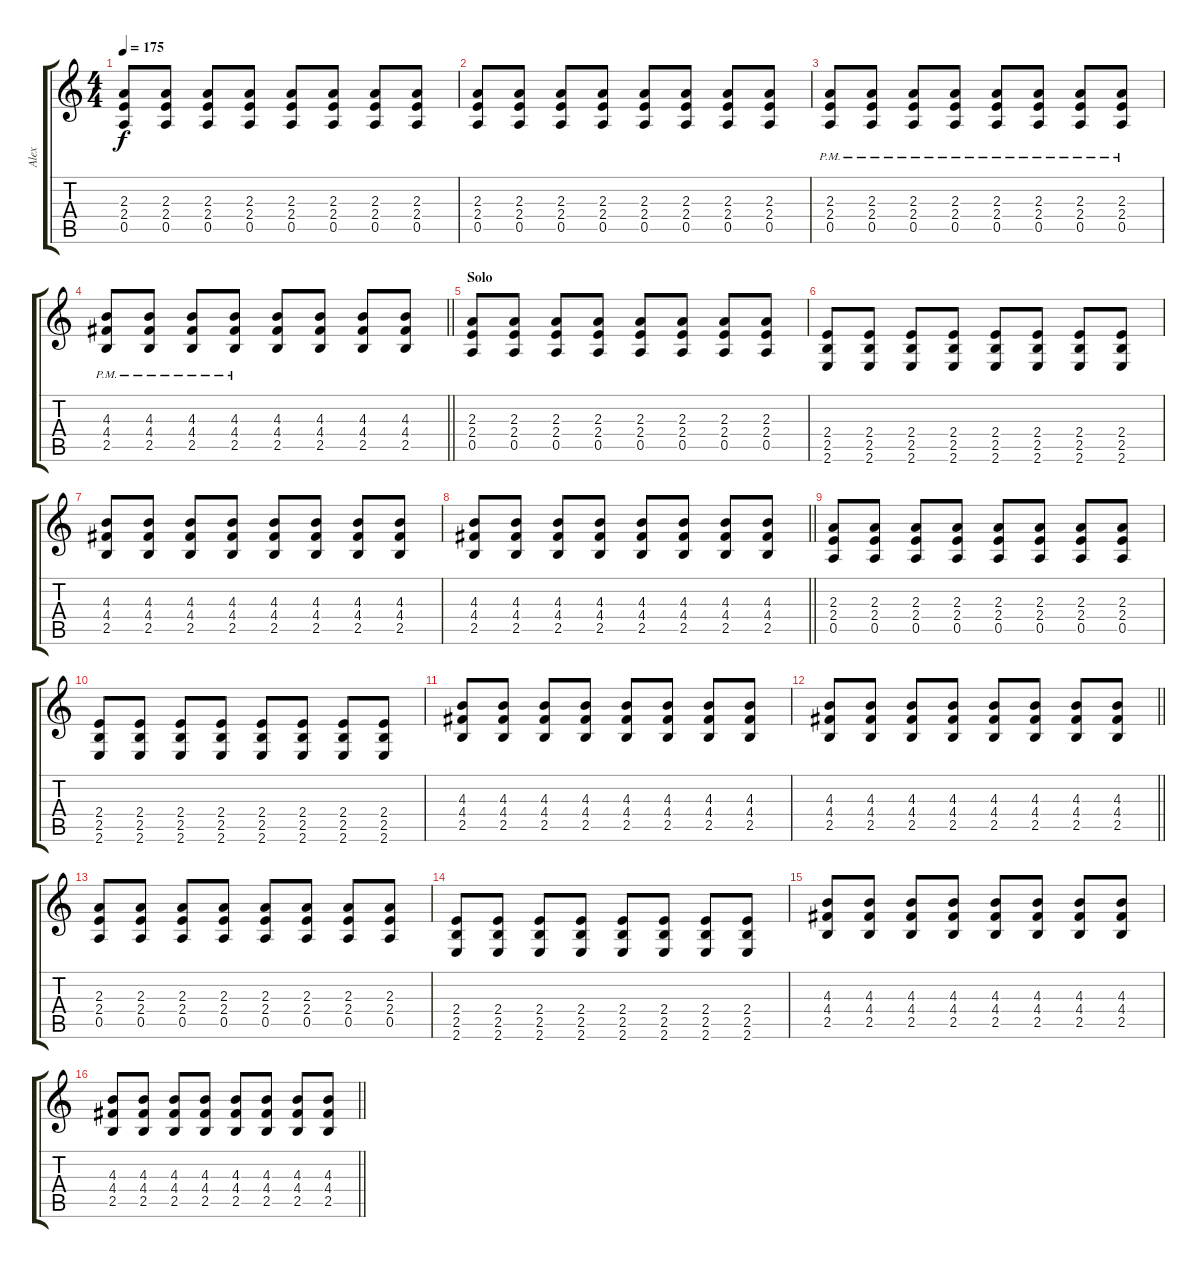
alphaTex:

\track ("Alex" "Alex") {instrument distortionguitar}
\staff {score tabs}
\tuning (E4 B3 G3 D3 A2 D2) {hide}
\ts (4 4)
\tempo 175
\clef g2
\ks c
(2.3 2.4 0.5).8{dy f} (2.3 2.4 0.5).8 (2.3 2.4 0.5).8 (2.3 2.4 0.5).8 (2.3 2.4 0.5).8 (2.3 2.4 0.5).8 (2.3 2.4 0.5).8 (2.3 2.4 0.5).8 |
(2.3 2.4 0.5).8 (2.3 2.4 0.5).8 (2.3 2.4 0.5).8 (2.3 2.4 0.5).8 (2.3 2.4 0.5).8 (2.3 2.4 0.5).8 (2.3 2.4 0.5).8 (2.3 2.4 0.5).8 |
(2.3{pm} 2.4{pm} 0.5{pm}).8 (2.3{pm} 2.4{pm} 0.5{pm}).8 (2.3{pm} 2.4{pm} 0.5{pm}).8 (2.3{pm} 2.4{pm} 0.5{pm}).8 (2.3{pm} 2.4{pm} 0.5{pm}).8 (2.3{pm} 2.4{pm} 0.5{pm}).8 (2.3{pm} 2.4{pm} 0.5{pm}).8 (2.3{pm} 2.4{pm} 0.5{pm}).8 |
\barLineRight lightlight
(4.3{pm} 4.4{pm} 2.5{pm}).8 (4.3{pm} 4.4{pm} 2.5{pm}).8 (4.3{pm} 4.4{pm} 2.5{pm}).8 (4.3{pm} 4.4{pm} 2.5{pm}).8 (4.3 4.4 2.5).8 (4.3 4.4 2.5).8 (4.3 4.4 2.5).8 (4.3 4.4 2.5).8 |
\section ("" "Solo")
(2.3 2.4 0.5).8 (2.3 2.4 0.5).8 (2.3 2.4 0.5).8 (2.3 2.4 0.5).8 (2.3 2.4 0.5).8 (2.3 2.4 0.5).8 (2.3 2.4 0.5).8 (2.3 2.4 0.5).8 |
(2.4 2.5 2.6).8 (2.4 2.5 2.6).8 (2.4 2.5 2.6).8 (2.4 2.5 2.6).8 (2.4 2.5 2.6).8 (2.4 2.5 2.6).8 (2.4 2.5 2.6).8 (2.4 2.5 2.6).8 |
(4.3 4.4 2.5).8 (4.3 4.4 2.5).8 (4.3 4.4 2.5).8 (4.3 4.4 2.5).8 (4.3 4.4 2.5).8 (4.3 4.4 2.5).8 (4.3 4.4 2.5).8 (4.3 4.4 2.5).8 |
\barLineRight lightlight
(4.3 4.4 2.5).8 (4.3 4.4 2.5).8 (4.3 4.4 2.5).8 (4.3 4.4 2.5).8 (4.3 4.4 2.5).8 (4.3 4.4 2.5).8 (4.3 4.4 2.5).8 (4.3 4.4 2.5).8 |
(2.3 2.4 0.5).8 (2.3 2.4 0.5).8 (2.3 2.4 0.5).8 (2.3 2.4 0.5).8 (2.3 2.4 0.5).8 (2.3 2.4 0.5).8 (2.3 2.4 0.5).8 (2.3 2.4 0.5).8 |
(2.4 2.5 2.6).8 (2.4 2.5 2.6).8 (2.4 2.5 2.6).8 (2.4 2.5 2.6).8 (2.4 2.5 2.6).8 (2.4 2.5 2.6).8 (2.4 2.5 2.6).8 (2.4 2.5 2.6).8 |
(4.3 4.4 2.5).8 (4.3 4.4 2.5).8 (4.3 4.4 2.5).8 (4.3 4.4 2.5).8 (4.3 4.4 2.5).8 (4.3 4.4 2.5).8 (4.3 4.4 2.5).8 (4.3 4.4 2.5).8 |
\barLineRight lightlight
(4.3 4.4 2.5).8 (4.3 4.4 2.5).8 (4.3 4.4 2.5).8 (4.3 4.4 2.5).8 (4.3 4.4 2.5).8 (4.3 4.4 2.5).8 (4.3 4.4 2.5).8 (4.3 4.4 2.5).8 |
(2.3 2.4 0.5).8 (2.3 2.4 0.5).8 (2.3 2.4 0.5).8 (2.3 2.4 0.5).8 (2.3 2.4 0.5).8 (2.3 2.4 0.5).8 (2.3 2.4 0.5).8 (2.3 2.4 0.5).8 |
(2.4 2.5 2.6).8 (2.4 2.5 2.6).8 (2.4 2.5 2.6).8 (2.4 2.5 2.6).8 (2.4 2.5 2.6).8 (2.4 2.5 2.6).8 (2.4 2.5 2.6).8 (2.4 2.5 2.6).8 |
(4.3 4.4 2.5).8 (4.3 4.4 2.5).8 (4.3 4.4 2.5).8 (4.3 4.4 2.5).8 (4.3 4.4 2.5).8 (4.3 4.4 2.5).8 (4.3 4.4 2.5).8 (4.3 4.4 2.5).8 |
\barLineRight lightlight
(4.3 4.4 2.5).8 (4.3 4.4 2.5).8 (4.3 4.4 2.5).8 (4.3 4.4 2.5).8 (4.3 4.4 2.5).8 (4.3 4.4 2.5).8 (4.3 4.4 2.5).8 (4.3 4.4 2.5).8
